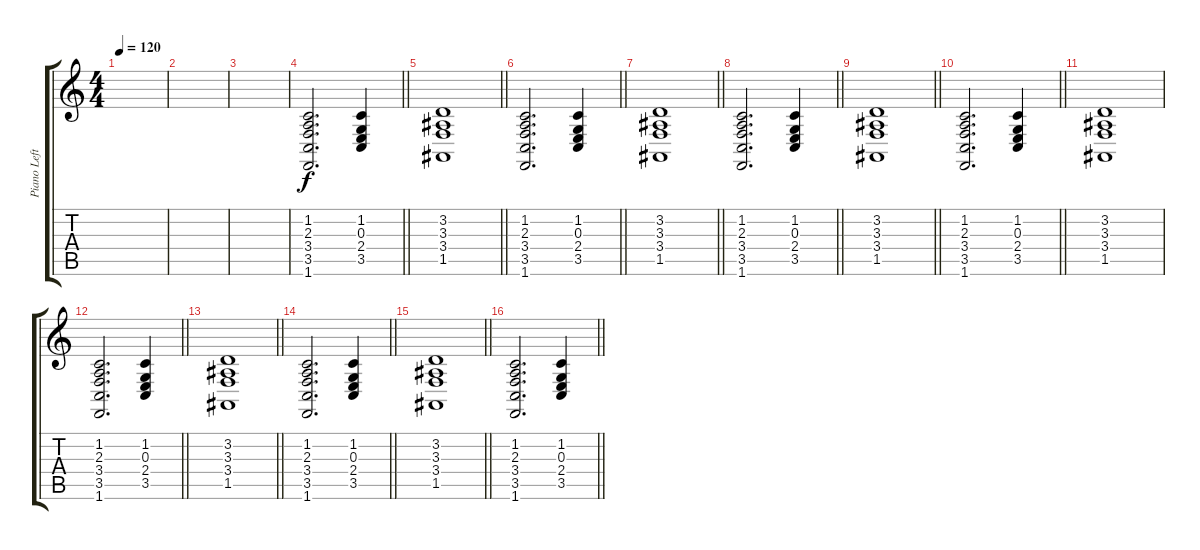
\track ("Piano Left Hand" "Piano Left") {instrument acousticgrandpiano}
\staff {score tabs}
\tuning (E4 B3 G3 D3 A2 E2) {hide}
\ts (4 4)
\tempo 120
\clef g2
\ks c
|
|
|
\barLineRight lightlight
(1.2 2.3 3.4 3.5 1.6).2{d} (1.2 0.3 2.4 3.5).4 |
\barLineRight lightlight
(3.2 3.3 3.4 1.5).1 |
\barLineRight lightlight
(1.2 2.3 3.4 3.5 1.6).2{d} (1.2 0.3 2.4 3.5).4 |
\barLineRight lightlight
(3.2 3.3 3.4 1.5).1 |
\barLineRight lightlight
(1.2 2.3 3.4 3.5 1.6).2{d} (1.2 0.3 2.4 3.5).4 |
\barLineRight lightlight
(3.2 3.3 3.4 1.5).1 |
\barLineRight lightlight
(1.2 2.3 3.4 3.5 1.6).2{d} (1.2 0.3 2.4 3.5).4 |
(3.2 3.3 3.4 1.5).1 |
\barLineRight lightlight
(1.2 2.3 3.4 3.5 1.6).2{d} (1.2 0.3 2.4 3.5).4 |
\barLineRight lightlight
(3.2 3.3 3.4 1.5).1 |
\barLineRight lightlight
(1.2 2.3 3.4 3.5 1.6).2{d} (1.2 0.3 2.4 3.5).4 |
\barLineRight lightlight
(3.2 3.3 3.4 1.5).1 |
\barLineRight lightlight
(1.2 2.3 3.4 3.5 1.6).2{d} (1.2 0.3 2.4 3.5).4
